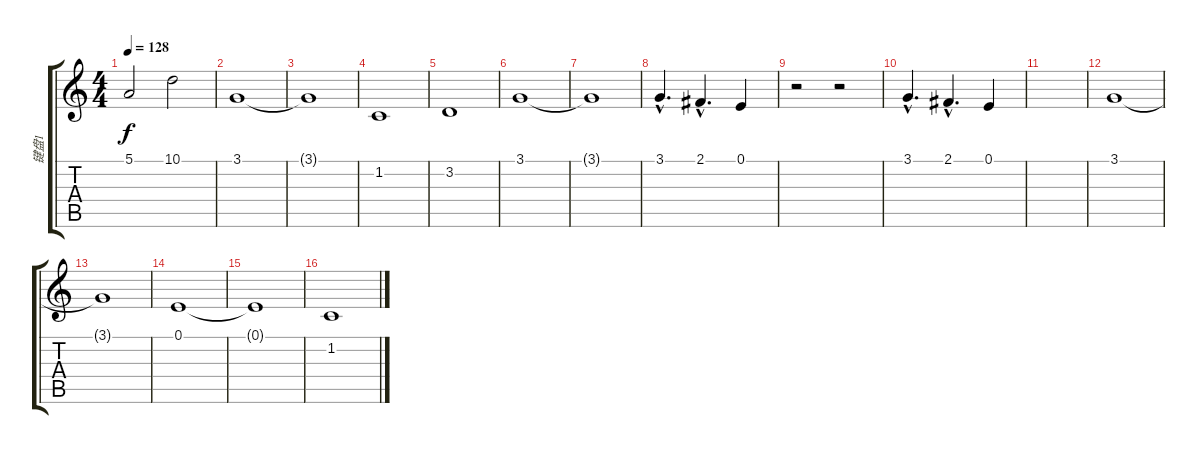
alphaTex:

\track ("键盘1" "键盘1") {instrument synthstrings1}
\staff {score tabs}
\tuning (E4 B3 G3 D3 A2 E2) {hide}
\ts (4 4)
\tempo 128
\clef g2
\ks c
5.1.2{dy f} 10.1.2 |
3.1.1 |
3.1{t}.1 |
1.2.1 |
3.2.1 |
3.1.1 |
3.1{t}.1 |
3.1{hac}.4{d} 2.1{hac}.4{d} 0.1.4 |
r.2 r.2 |
3.1{hac}.4{d} 2.1{hac}.4{d} 0.1.4 |
|
3.1.1 |
3.1{t}.1 |
0.1.1 |
0.1{t}.1 |
1.2.1
